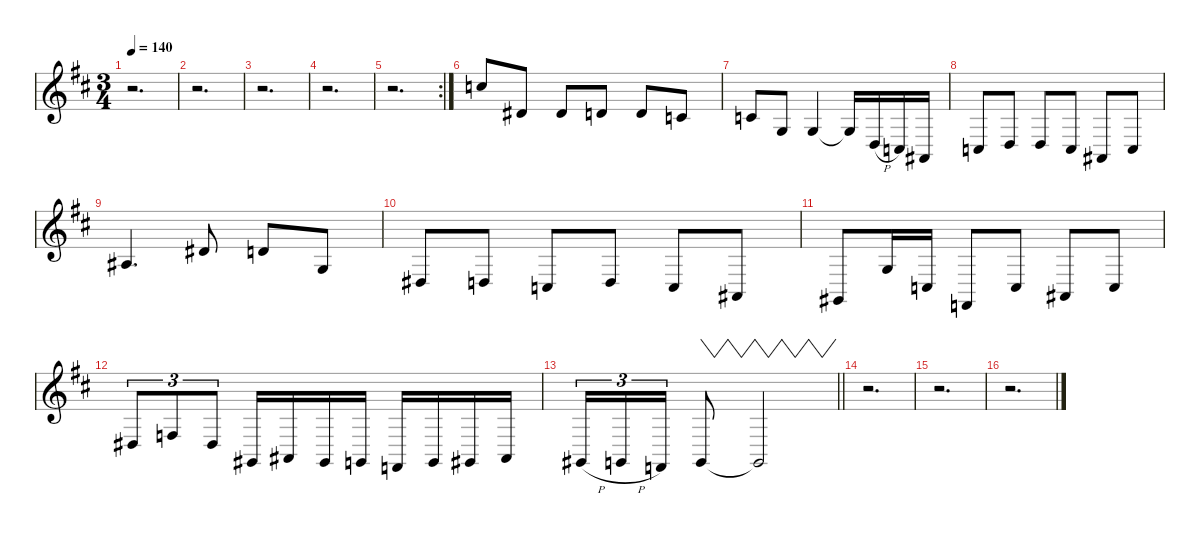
\defaultSystemsLayout 4
\hideDynamics
\bracketExtendMode nobrackets
\singleTrackTrackNamePolicy hidden
\multiTrackTrackNamePolicy hidden
\otherSystemsTrackNameOrientation horizontal
\track ("Piste 6" "led.synth.") {defaultSystemsLayout 16 instrument lead6voice}
\staff {score}
\tuning (E4 B3 G3 D3 A2 E2)
\ts (3 4)
\tempo 140
\clef g2
\ks d
r.2{d dy f beam Down} |
r.2{d beam Down} |
r.2{d beam Down} |
r.2{d beam Down} |
\rc 2
r.2{d beam Down} |
8.1{acc forcenatural}.8{beam Up} 8.3{acc #}.8{beam Up} 8.3{acc #}.8{beam Up} 7.3{acc forcenatural}.8{beam Up} 7.3{acc forcenatural}.8{beam Up} 5.3{acc forcenatural}.8{beam Up} |
5.3{acc forcenatural}.8{beam Up} 5.4{acc forcenatural}.8{beam Up} 5.4{acc forcenatural}.4{beam Up} 5.4{t acc forcenatural}.16{beam Up} 5.5{h acc forcenatural}.16{beam Up} 3.5{acc forcenatural}.16{beam Up} 6.6{acc #}.16{beam Up} |
3.5{acc forcenatural}.8{beam Up} 5.5{acc forcenatural}.8{beam Up} 5.5{acc forcenatural}.8{beam Up} 3.5{acc forcenatural}.8{beam Up} 6.6{acc #}.8{beam Up} 3.5{acc forcenatural}.8{beam Up} |
8.4{acc #}.4{d beam Up} 8.3{acc #}.8{beam Up} 7.3{acc forcenatural}.8{beam Up} 5.4{acc forcenatural}.8{beam Up} |
6.5{acc #}.8{beam Up} 5.5{acc forcenatural}.8{beam Up} 3.5{acc forcenatural}.8{beam Up} 5.5{acc forcenatural}.8{beam Up} 3.5{acc forcenatural}.8{beam Up} 6.6{acc #}.8{beam Up} |
4.6{acc #}.8{beam Up} 5.4{acc forcenatural}.16{beam Up} 3.5{acc forcenatural}.16{beam Up} 1.6{acc forcenatural}.8{beam Up} 3.5{acc forcenatural}.8{beam Up} 1.5{acc #}.8{beam Up} 3.5{acc forcenatural}.8{beam Up} |
1.4{acc #}.8{tu (3 2) beam Up} 3.4{acc forcenatural}.8{tu (3 2) beam Up} 1.4{acc #}.8{tu (3 2) beam Up} 4.6{acc #}.16{beam Up} 1.5{acc #}.16{beam Up} 4.6{acc #}.16{beam Up} 3.6{acc forcenatural}.16{beam Up} 1.6{acc forcenatural}.16{beam Up} 3.6{acc forcenatural}.16{beam Up} 4.6{acc #}.16{beam Up} 1.5{acc #}.16{beam Up} |
\barLineRight lightlight
4.6{h acc #}.16{tu (3 2) beam Up} 3.6{h acc forcenatural}.16{tu (3 2) beam Up} 1.6{acc forcenatural}.16{tu (3 2) beam Up} 3.6{acc forcenatural}.8{vw beam Up} 3.6{t acc forcenatural}.2{vw beam Up} |
r.2{d beam Down} |
r.2{d beam Down} |
r.2{d beam Down}
